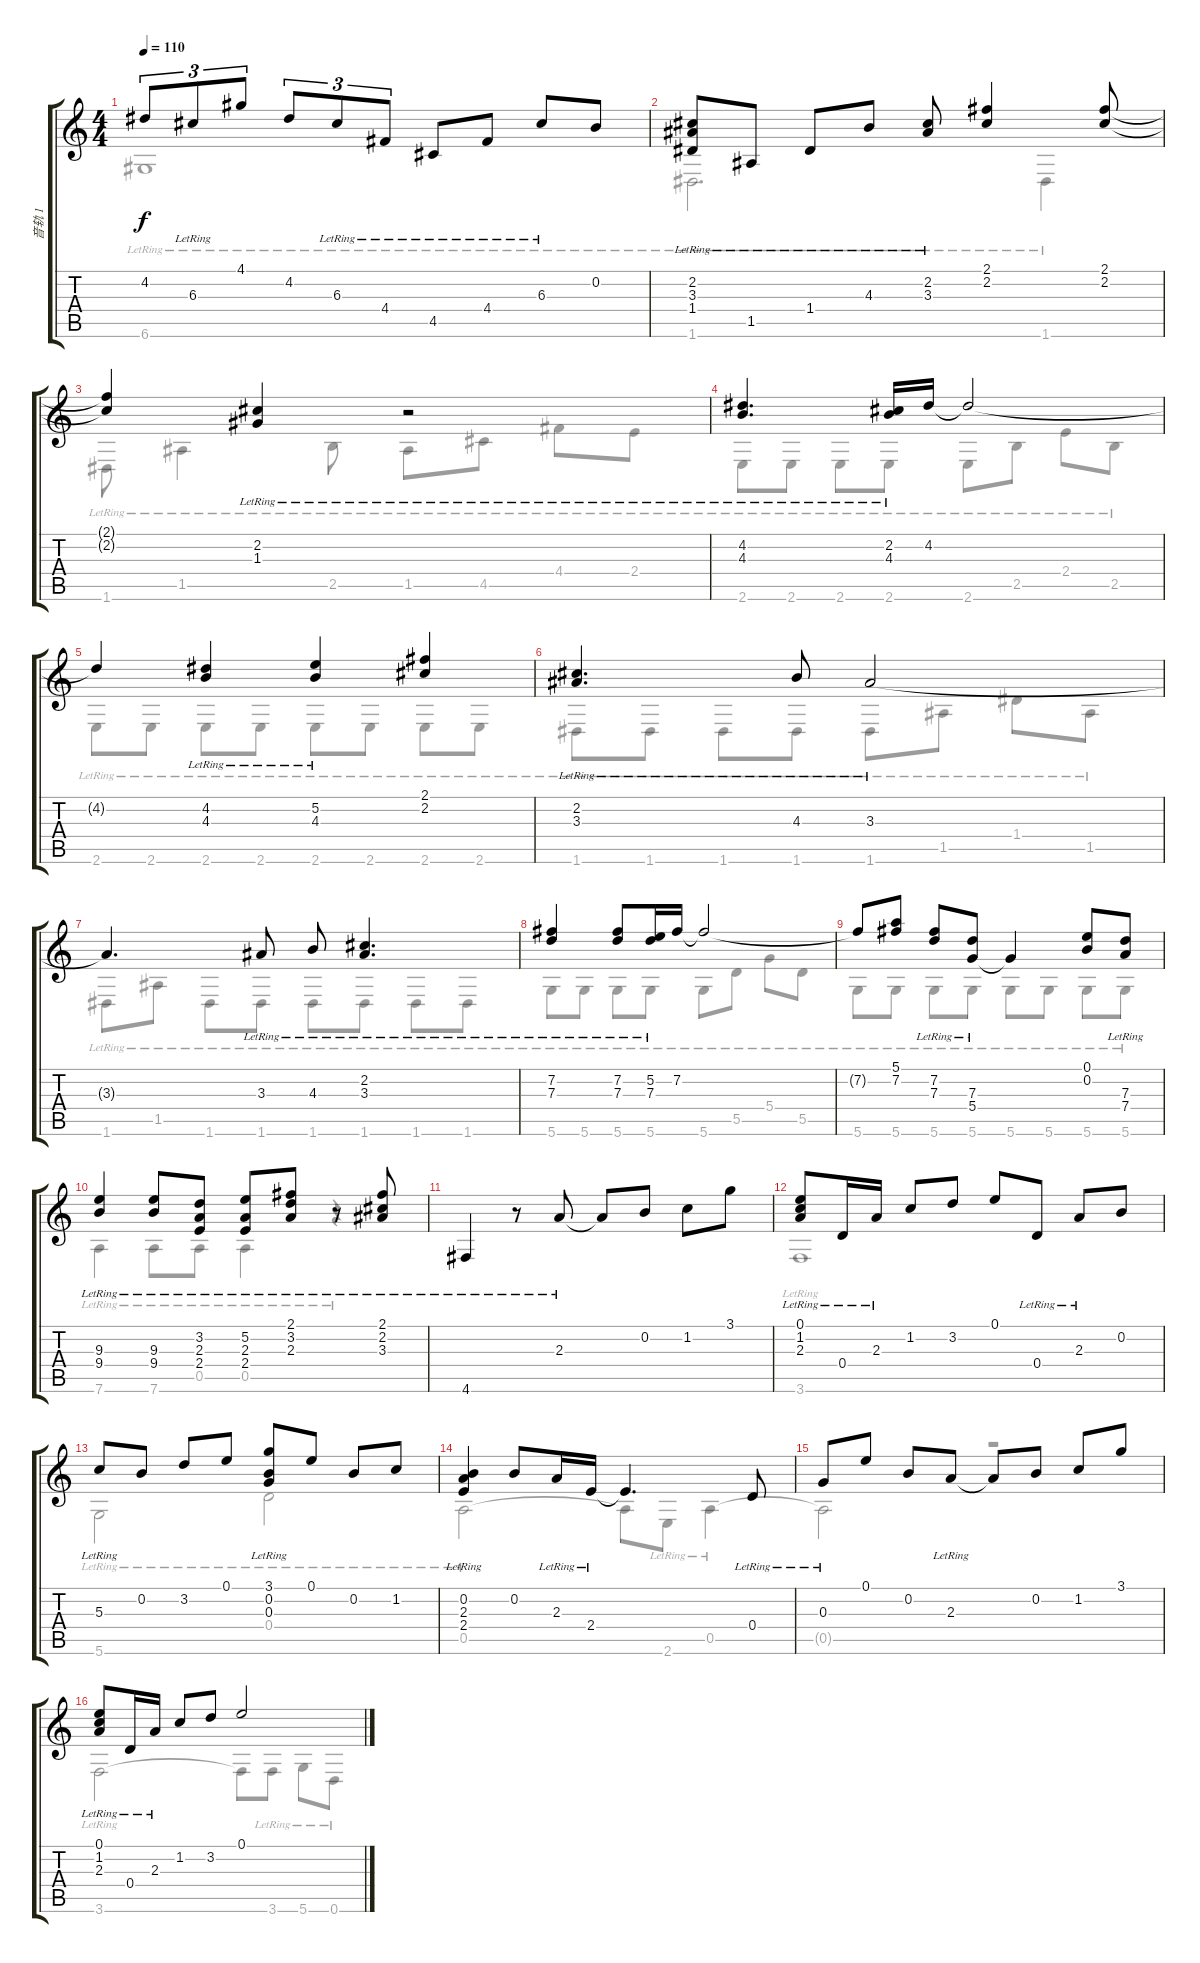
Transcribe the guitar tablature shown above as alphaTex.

\track ("音轨 1" "音轨 1") {instrument acousticguitarsteel}
\staff {score tabs}
\tuning (E4 B3 G3 D3 A2 D2) {hide}
\voice
\ts (4 4)
\tempo 110
\clef g2
\ks c
4.2.8{tu (3 2) dy f} 6.3{lr}.8{tu (3 2)} 4.1.8{tu (3 2)} 4.2.8{tu (3 2)} 6.3{lr}.8{tu (3 2)} 4.4{lr}.8{tu (3 2)} 4.5{lr}.8 4.4{lr}.8 6.3{lr}.8 0.2.8 |
(2.2 3.3{lr} 1.4{lr}).8 1.5{lr}.8 1.4{lr}.8 4.3{lr}.8 (2.2 3.3{lr}).8 (2.1 2.2).4 (2.1 2.2).8 |
(2.1{t} 2.2{t}).4 (2.2 1.3{lr}).4 r.2 |
(4.2 4.3{lr}).4{d} (2.2 4.3{lr}).16 4.2.16 4.2{t}.2 |
4.2{t}.4 (4.2 4.3{lr}).4 (5.2 4.3{lr}).4 (2.1 2.2).4 |
(2.2 3.3{lr}).4{d} 4.3{lr}.8 3.3{lr}.2 |
3.3{t}.4{d} 3.3{lr}.8 4.3{lr}.8 (2.2 3.3{lr}).4{d} |
(7.2 7.3{lr}).4 (7.2 7.3{lr}).8 (5.2 7.3{lr}).16 7.2.16 7.2{t}.2 |
7.2{t}.8 (5.1 7.2).8 (7.2 7.3{lr}).8 (7.3{lr} 5.4{lr}).8 5.4{t}.4 (0.1 0.2).8 (7.3{lr} 7.4{lr}).8 |
(9.3{lr} 9.4{lr}).4 (9.3{lr} 9.4{lr}).8 (3.2 2.3{lr} 2.4{lr}).8 (5.2 2.3{lr} 2.4{lr}).8 (2.1 3.2 2.3{lr}).8 r.8 (2.1 2.2 3.3{lr}).8 |
4.6{lr}.4 r.8 2.3{lr}.8 2.3{t}.8 0.2.8 1.2.8 3.1.8 |
(0.1 1.2 2.3{lr}).8 0.4{lr}.16 2.3{lr}.16 1.2.8 3.2.8 0.1.8 0.4{lr}.8 2.3{lr}.8 0.2.8 |
5.3{lr}.8 0.2.8 3.2.8 0.1.8 (3.1 0.2 0.3{lr}).8 0.1.8 0.2.8 1.2.8 |
(0.2 2.3{lr} 2.4{lr}).4 0.2.8 2.3{lr}.16 2.4{lr}.16 2.4{t}.4{d} 0.4{lr}.8 |
0.3{lr}.8 0.1.8 0.2.8 2.3{lr}.8 2.3{t}.8 0.2.8 1.2.8 3.1.8 |
(0.1 1.2 2.3{lr}).8 0.4{lr}.16 2.3{lr}.16 1.2.8 3.2.8 0.1.2
\voice
\clef g2
\ottava regular
\simile none
\ks c
6.6{lr}.1{dy f} |
1.6{lr}.2{d} 1.6{lr}.4 |
1.6{lr}.8 1.5{lr}.4 2.5{lr}.8 1.5{lr}.8 4.5{lr}.8 4.4{lr}.8 2.4{lr}.8 |
2.6{lr}.8 2.6{lr}.8 2.6{lr}.8 2.6{lr}.8 2.6{lr}.8 2.5{lr}.8 2.4{lr}.8 2.5{lr}.8 |
2.6{lr}.8 2.6{lr}.8 2.6{lr}.8 2.6{lr}.8 2.6{lr}.8 2.6{lr}.8 2.6{lr}.8 2.6{lr}.8 |
1.6{lr}.8 1.6{lr}.8 1.6{lr}.8 1.6{lr}.8 1.6{lr}.8 1.5{lr}.8 1.4{lr}.8 1.5{lr}.8 |
1.6{lr}.8 1.5{lr}.8 1.6{lr}.8 1.6{lr}.8 1.6{lr}.8 1.6{lr}.8 1.6{lr}.8 1.6{lr}.8 |
5.6{lr}.8 5.6{lr}.8 5.6{lr}.8 5.6{lr}.8 5.6{lr}.8 5.5{lr}.8 5.4{lr}.8 5.5{lr}.8 |
5.6{lr}.8 5.6{lr}.8 5.6{lr}.8 5.6{lr}.8 5.6{lr}.8 5.6{lr}.8 5.6{lr}.8 5.6{lr}.8 |
7.6{lr}.4 7.6{lr}.8 0.5{lr}.8 0.5{lr}.4 r.4 |
|
3.6{lr}.1 |
5.6{lr}.2 0.4{lr}.2 |
0.5{lr}.2 0.5{t}.8 2.6{lr}.8 0.5{lr}.4 |
0.5{t}.2 r.2 |
3.6{lr}.2 3.6{t}.8 3.6{lr}.8 5.6{lr}.8 0.6{lr}.8
